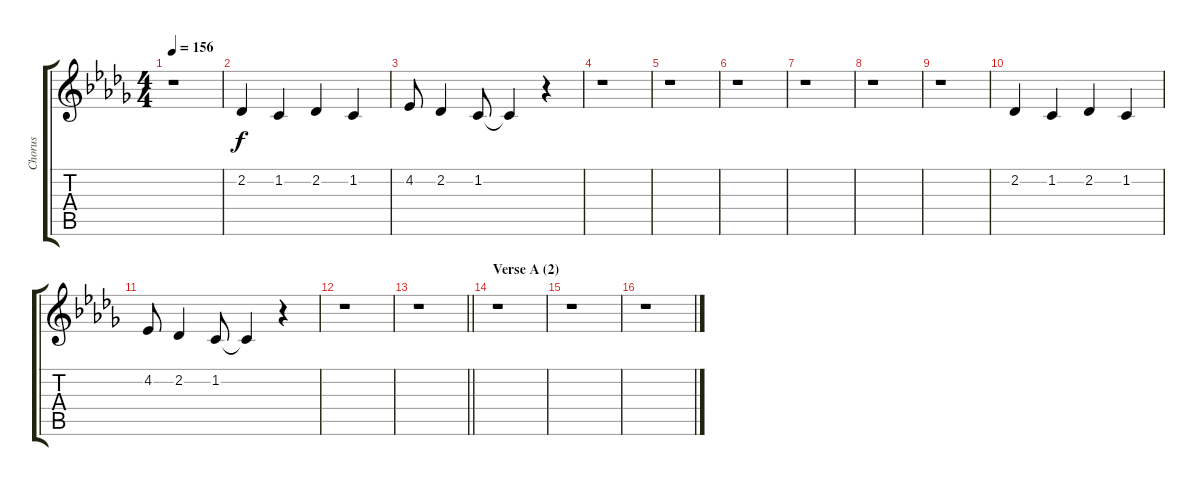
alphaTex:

\track ("Chorus" "Chorus") {instrument sopranosax}
\staff {score tabs}
\tuning (E4 B3 G3 D3 A2 E2) {hide}
\ts (4 4)
\tempo 156
\clef g2
\ks db
r.1{dy f} |
2.2.4 1.2.4 2.2.4 1.2.4 |
4.2.8 2.2.4 1.2.8 1.2{t}.4 r.4 |
r.1 |
r.1 |
r.1 |
r.1 |
r.1 |
r.1 |
2.2.4 1.2.4 2.2.4 1.2.4 |
4.2.8 2.2.4 1.2.8 1.2{t}.4 r.4 |
r.1 |
\barLineRight lightlight
r.1 |
\section ("" "Verse A (2)")
r.1 |
r.1 |
r.1
